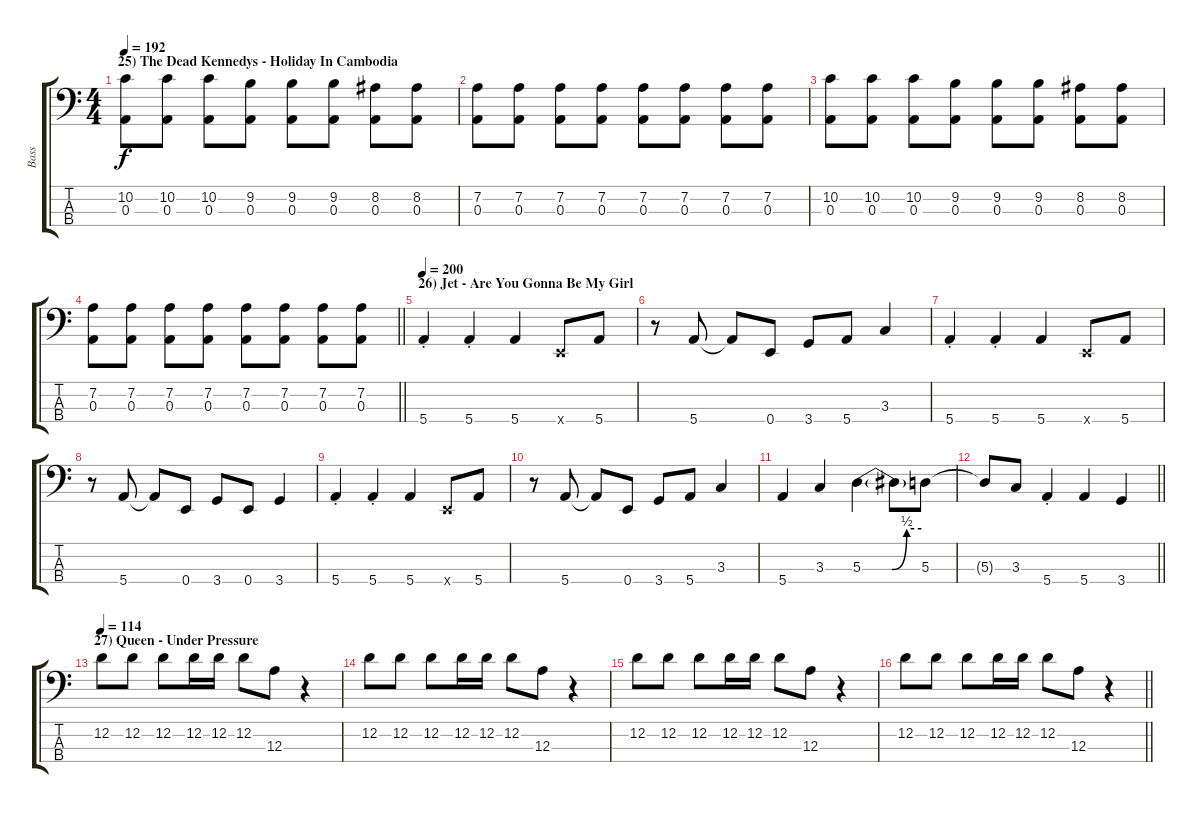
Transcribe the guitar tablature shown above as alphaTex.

\track ("Bass" "Bass") {instrument electricbassfinger}
\staff {score tabs}
\tuning (G2 D2 A1 E1) {hide}
\ts (4 4)
\section ("" "25) The Dead Kennedys - Holiday In Cambodia")
\tempo 192
\clef f4
\ks c
(10.2 0.3).8{dy f} (10.2 0.3).8 (10.2 0.3).8 (9.2 0.3).8 (9.2 0.3).8 (9.2 0.3).8 (8.2 0.3).8 (8.2 0.3).8 |
(7.2 0.3).8 (7.2 0.3).8 (7.2 0.3).8 (7.2 0.3).8 (7.2 0.3).8 (7.2 0.3).8 (7.2 0.3).8 (7.2 0.3).8 |
(10.2 0.3).8 (10.2 0.3).8 (10.2 0.3).8 (9.2 0.3).8 (9.2 0.3).8 (9.2 0.3).8 (8.2 0.3).8 (8.2 0.3).8 |
\barLineRight lightlight
(7.2 0.3).8 (7.2 0.3).8 (7.2 0.3).8 (7.2 0.3).8 (7.2 0.3).8 (7.2 0.3).8 (7.2 0.3).8 (7.2 0.3).8 |
\section ("" "26) Jet - Are You Gonna Be My Girl")
\tempo 200
5.4{st}.4 5.4{st}.4 5.4.4 0.4{x}.8 5.4.8 |
r.8 5.4.8 5.4{t}.8 0.4.8 3.4.8 5.4.8 3.3.4 |
5.4{st}.4 5.4{st}.4 5.4.4 0.4{x}.8 5.4.8 |
r.8 5.4.8 5.4{t}.8 0.4.8 3.4.8 0.4.8 3.4.4 |
5.4{st}.4 5.4{st}.4 5.4.4 0.4{x}.8 5.4.8 |
r.8 5.4.8 5.4{t}.8 0.4.8 3.4.8 5.4.8 3.3.4 |
5.4.4 3.3.4 5.3{be (custom 0 0 15 0 30 0 45 2 60 2)}.4 5.3{t}.8 5.3.8 |
\barLineRight lightlight
5.3{t}.8 3.3.8 5.4{st}.4 5.4.4 3.4.4 |
\section ("" "27) Queen - Under Pressure")
\tempo 114
12.2.8 12.2.8 12.2.8 12.2.16 12.2.16 12.2.8 12.3.8 r.4 |
12.2.8 12.2.8 12.2.8 12.2.16 12.2.16 12.2.8 12.3.8 r.4 |
12.2.8 12.2.8 12.2.8 12.2.16 12.2.16 12.2.8 12.3.8 r.4 |
\barLineRight lightlight
12.2.8 12.2.8 12.2.8 12.2.16 12.2.16 12.2.8 12.3.8 r.4
